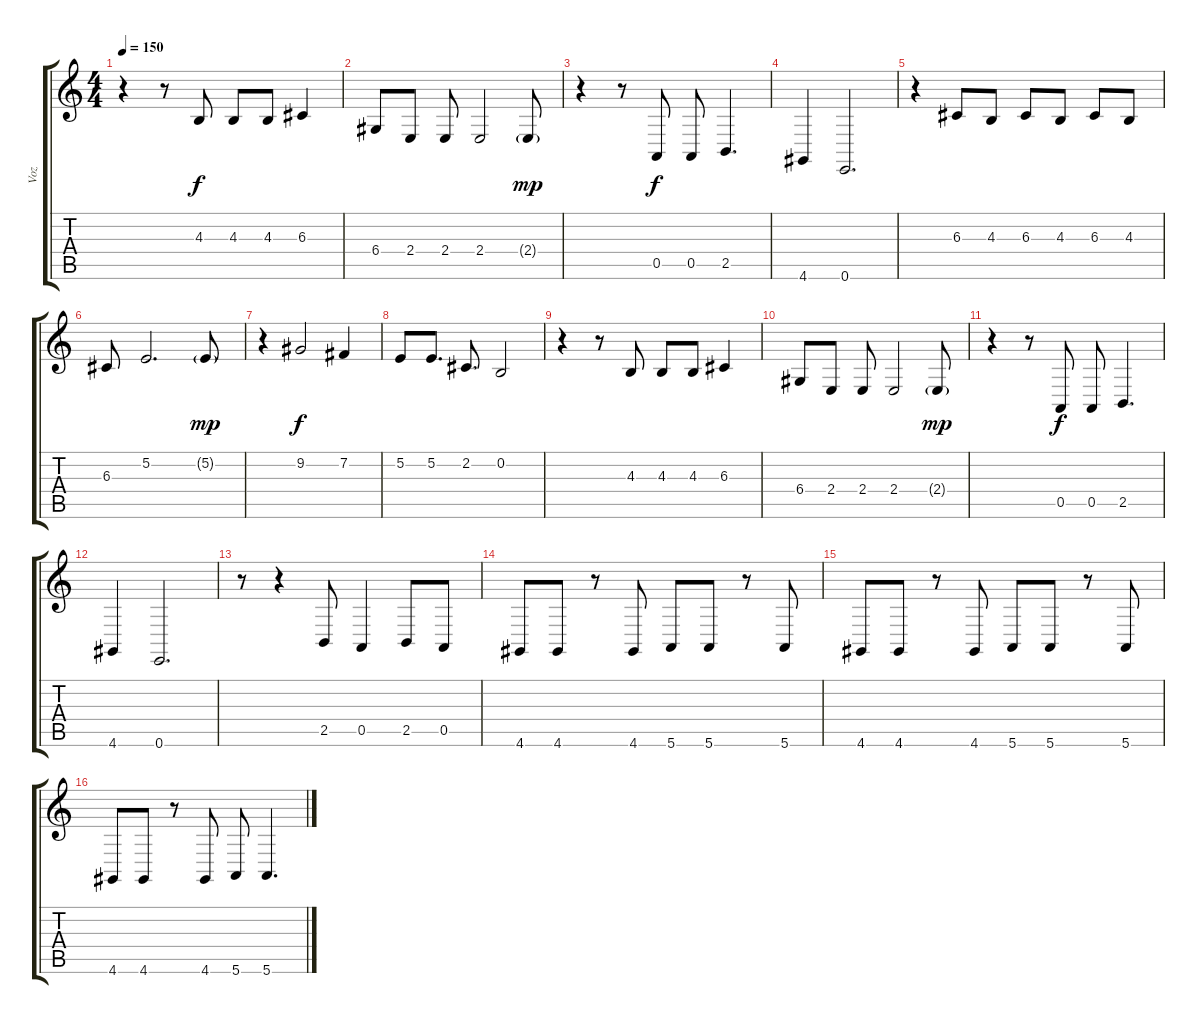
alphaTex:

\track ("Voz" "Voz") {instrument synthbrass2}
\staff {score tabs}
\tuning (E4 B3 G3 D3 A2 E2) {hide}
\ts (4 4)
\tempo 150
\clef g2
\ks c
r.4{dy f} r.8 4.3.8 4.3.8 4.3.8 6.3.4 |
6.4.8 2.4.8 2.4.8 2.4.2 2.4{g}.8{dy mp} |
r.4 r.8 0.5.8{dy f} 0.5.8 2.5.4{d} |
4.6.4 0.6.2{d} |
r.4 6.3.8 4.3.8 6.3.8 4.3.8 6.3.8 4.3.8 |
6.3.8 5.2.2{d} 5.2{g}.8{dy mp} |
r.4 9.2.2{dy f} 7.2.4 |
5.2.8 5.2.8{d} 2.2.8{d} 0.2.2 |
r.4 r.8 4.3.8 4.3.8 4.3.8 6.3.4 |
6.4.8 2.4.8 2.4.8 2.4.2 2.4{g}.8{dy mp} |
r.4 r.8 0.5.8{dy f} 0.5.8 2.5.4{d} |
4.6.4 0.6.2{d} |
r.8 r.4 2.5.8 0.5.4 2.5.8 0.5.8 |
4.6.8 4.6.8 r.8 4.6.8 5.6.8 5.6.8 r.8 5.6.8 |
4.6.8 4.6.8 r.8 4.6.8 5.6.8 5.6.8 r.8 5.6.8 |
4.6.8 4.6.8 r.8 4.6.8 5.6.8 5.6.4{d}
